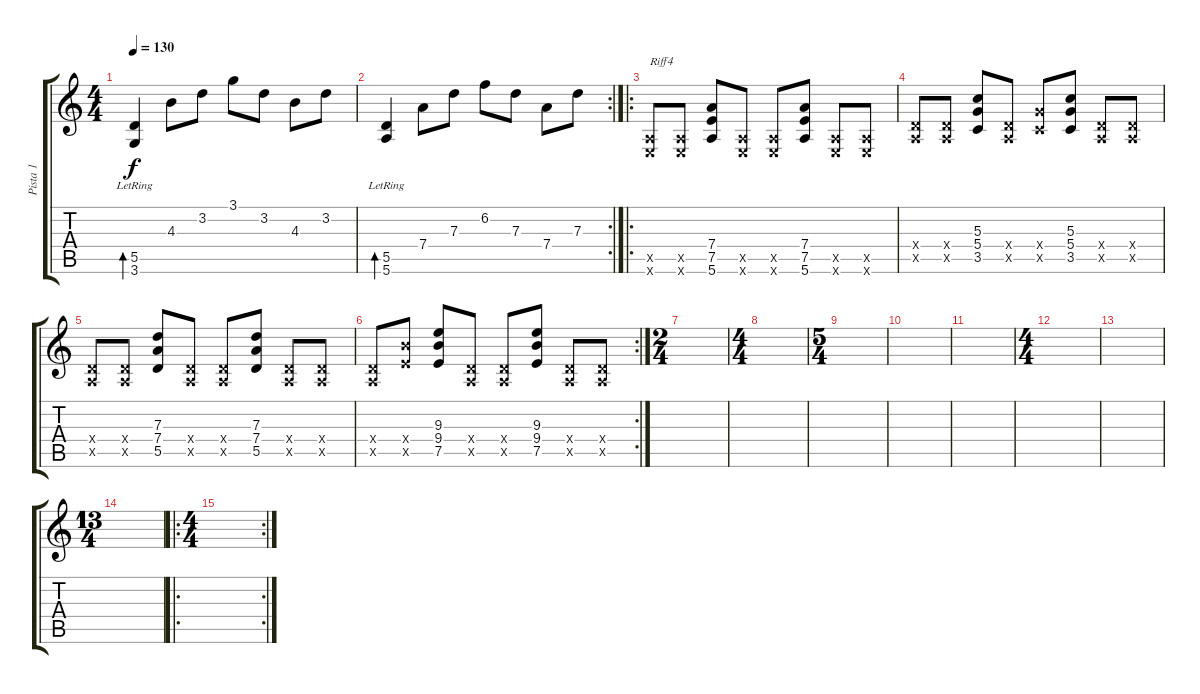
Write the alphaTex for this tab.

\track ("Pista 1" "Pista 1") {instrument acousticguitarnylon}
\staff {score tabs}
\tuning (E4 B3 G3 D3 A2 E2) {hide}
\ts (4 4)
\tempo 130
\clef g2
\ks c
(5.5{lr} 3.6{lr}).4{bd 60 dy f} 4.3.8 3.2.8 3.1.8 3.2.8 4.3.8 3.2.8 |
\rc 2
(5.5{lr} 5.6{lr}).4{bd 60} 7.4.8 7.3.8 6.2.8 7.3.8 7.4.8 7.3.8 |
\ro
(0.5{x} 0.6{x}).8{txt "Riff4"} (0.5{x} 0.6{x}).8 (7.4 7.5 5.6).8 (0.5{x} 0.6{x}).8 (0.5{x} 0.6{x}).8 (7.4 7.5 5.6).8 (0.5{x} 0.6{x}).8 (0.5{x} 0.6{x}).8 |
(0.4{x} 0.5{x}).8 (0.4{x} 0.5{x}).8 (5.3 5.4 3.5).8 (0.4{x} 0.5{x}).8 (5.4{x} 3.5{x}).8 (5.3 5.4 3.5).8 (0.4{x} 0.5{x}).8 (0.4{x} 0.5{x}).8 |
(0.4{x} 0.5{x}).8 (0.4{x} 0.5{x}).8 (7.3 7.4 5.5).8 (0.4{x} 0.5{x}).8 (0.4{x} 0.5{x}).8 (7.3 7.4 5.5).8 (0.4{x} 0.5{x}).8 (0.4{x} 0.5{x}).8 |
\rc 2
(0.4{x} 0.5{x}).8 (9.4{x} 7.5{x}).8 (9.3 9.4 7.5).8 (0.4{x} 0.5{x}).8 (0.4{x} 0.5{x}).8 (9.3 9.4 7.5).8 (0.4{x} 0.5{x}).8 (0.4{x} 0.5{x}).8 |
\ts (2 4)
|
\ts (4 4)
|
\ts (5 4)
|
|
|
\ts (4 4)
|
|
\ts (13 4)
|
\ro
\rc 2
\ts (4 4)
